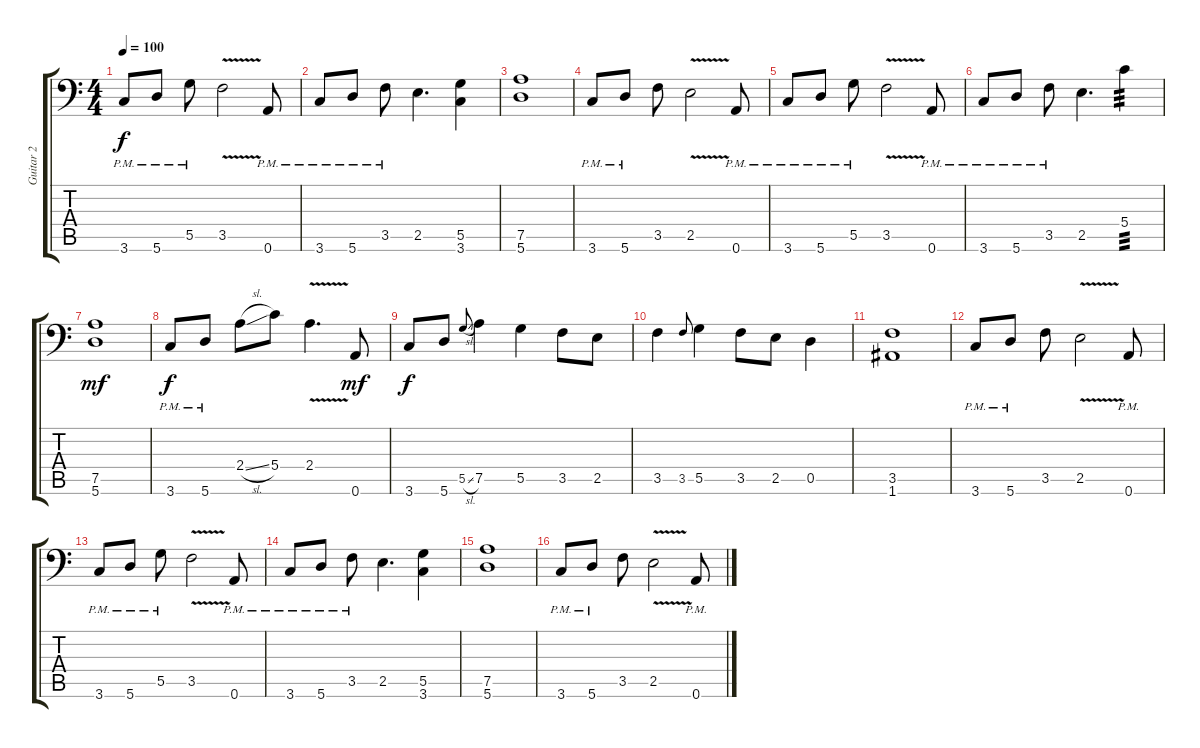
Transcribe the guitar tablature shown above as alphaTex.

\track ("Guitar 2" "Guitar 2") {instrument distortionguitar}
\staff {score tabs}
\tuning (A3 E3 C3 G2 D2 A1) {hide}
\ts (4 4)
\tempo 100
\clef f4
\ks c
3.6{pm}.8{dy f} 5.6{pm}.8 5.5{pm}.8 3.5{v}.2 0.6{pm}.8 |
3.6{pm}.8 5.6{pm}.8 3.5{pm}.8 2.5.4{d} (5.5 3.6).4 |
(7.5 5.6).1 |
3.6{pm}.8 5.6{pm}.8 3.5.8 2.5{v}.2 0.6{pm}.8 |
3.6{pm}.8 5.6{pm}.8 5.5{pm}.8 3.5{v}.2 0.6{pm}.8 |
3.6{pm}.8 5.6{pm}.8 3.5{pm}.8 2.5.4{d} 5.4.4{tp 3} |
(7.5 5.6).1{dy mf} |
3.6{pm}.8{dy f} 5.6{pm}.8 2.4{sl}.8 5.4.8 2.4{v}.4{d} 0.6.8{dy mf} |
3.6.8{dy f} 5.6.8 5.5{sl}.8{gr onbeat} 7.5.4 5.5.4 3.5.8 2.5.8 |
3.5.4 3.5.8{gr onbeat} 5.5.4 3.5.8 2.5.8 0.5.4 |
(3.5 1.6).1 |
3.6{pm}.8 5.6{pm}.8 3.5.8 2.5{v}.2 0.6{pm}.8 |
3.6{pm}.8 5.6{pm}.8 5.5{pm}.8 3.5{v}.2 0.6{pm}.8 |
3.6{pm}.8 5.6{pm}.8 3.5{pm}.8 2.5.4{d} (5.5 3.6).4 |
(7.5 5.6).1 |
3.6{pm}.8 5.6{pm}.8 3.5.8 2.5{v}.2 0.6{pm}.8
